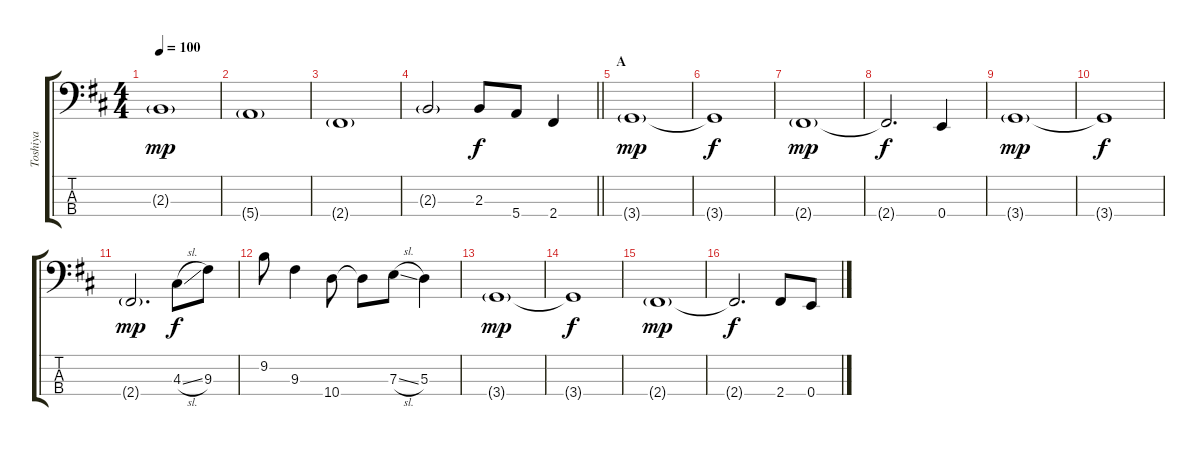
\track ("Toshiya" "Toshiya") {instrument electricbasspick}
\staff {score tabs}
\tuning (G2 D2 A1 E1) {hide}
\ts (4 4)
\tempo 100
\clef f4
\ks d
2.3{g}.1{dy mp} |
5.4{g}.1 |
2.4{g}.1 |
\barLineRight lightlight
2.3{g}.2 2.3.8{dy f} 5.4.8 2.4.4 |
\section ("" "A")
3.4{g}.1{dy mp} |
3.4{t}.1{dy f} |
2.4{g}.1{dy mp} |
2.4{t}.2{d dy f} 0.4.4 |
3.4{g}.1{dy mp} |
3.4{t}.1{dy f} |
2.4{g}.2{d dy mp} 4.3{sl}.8{dy f} 9.3.8 |
9.2.8 9.3.4 10.4.8 10.4{t}.8 7.3{sl}.8 5.3.4 |
3.4{g}.1{dy mp} |
3.4{t}.1{dy f} |
2.4{g}.1{dy mp} |
2.4{t}.2{d dy f} 2.4.8 0.4.8
